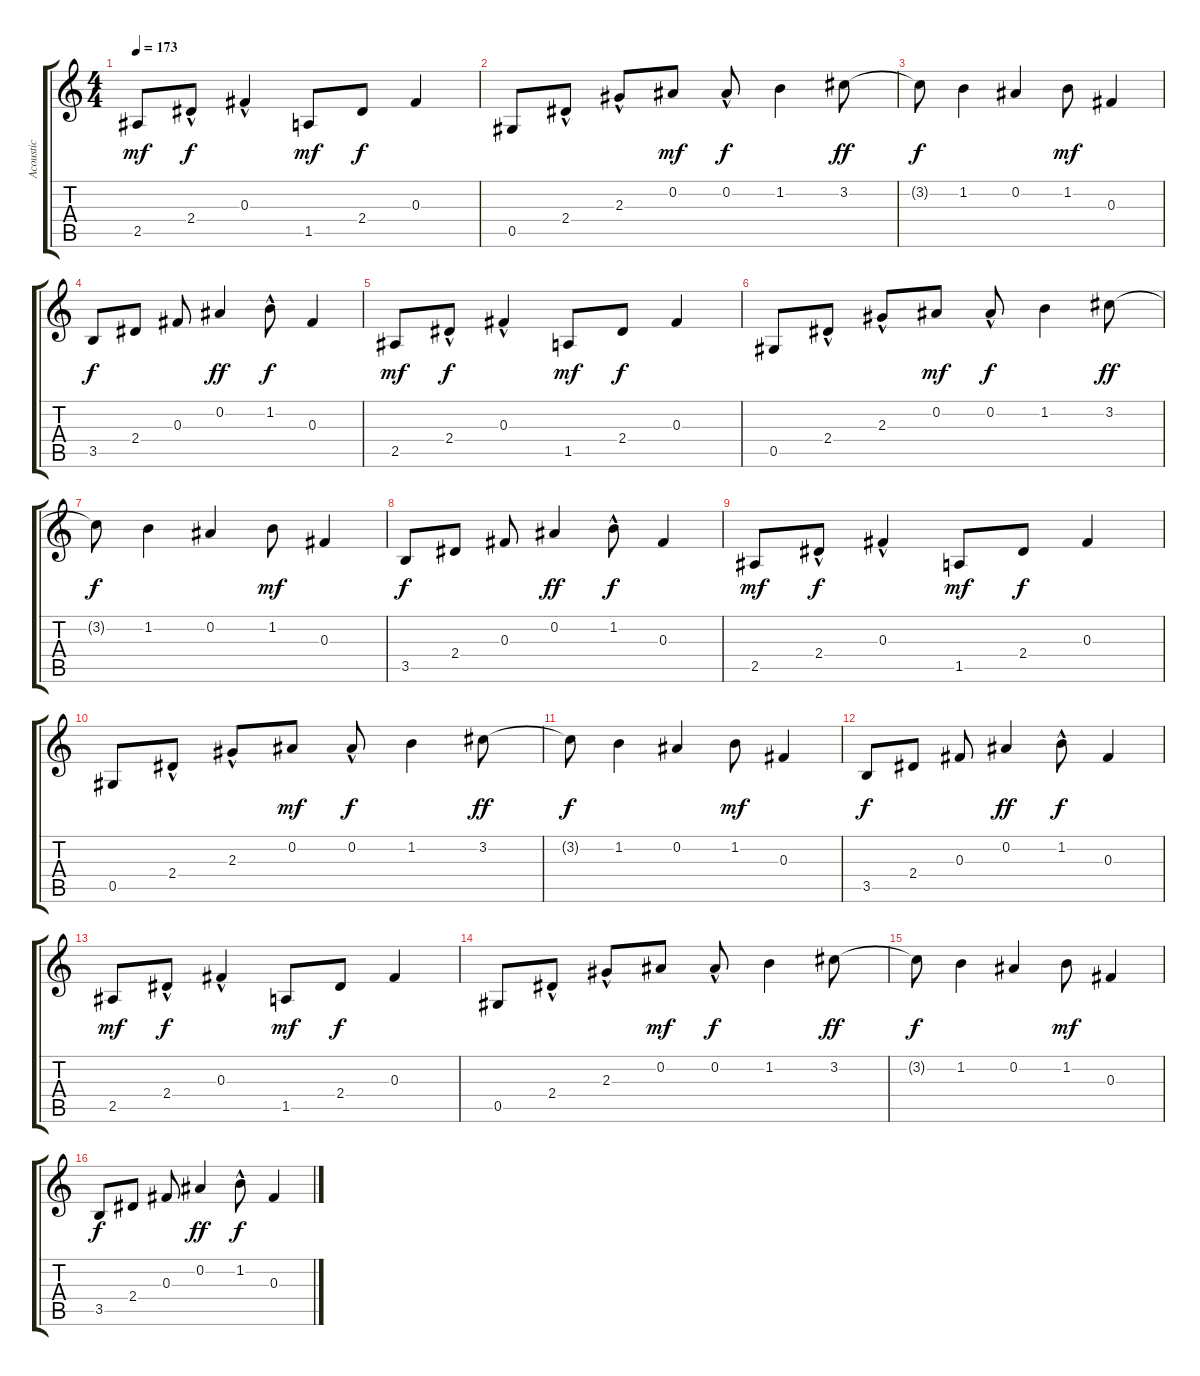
\track ("Acoustic " "Acoustic ") {instrument acousticguitarnylon}
\staff {score tabs}
\tuning (Eb4 Bb3 Gb3 Db3 Ab2 Eb2) {hide}
\ts (4 4)
\tempo 173
\clef g2
\ks c
2.5.8{dy mf} 2.4{hac}.8{dy f} 0.3{hac}.4 1.5.8{dy mf} 2.4.8{dy f} 0.3.4 |
0.5.8 2.4{hac}.8 2.3{hac}.8 0.2.8{dy mf} 0.2{hac}.8{dy f} 1.2.4 3.2.8{dy ff} |
3.2{t}.8{dy f} 1.2.4 0.2.4 1.2.8{dy mf} 0.3.4 |
3.5.8{dy f} 2.4.8 0.3.8 0.2.4{dy ff} 1.2{hac}.8{dy f} 0.3.4 |
2.5.8{dy mf} 2.4{hac}.8{dy f} 0.3{hac}.4 1.5.8{dy mf} 2.4.8{dy f} 0.3.4 |
0.5.8 2.4{hac}.8 2.3{hac}.8 0.2.8{dy mf} 0.2{hac}.8{dy f} 1.2.4 3.2.8{dy ff} |
3.2{t}.8{dy f} 1.2.4 0.2.4 1.2.8{dy mf} 0.3.4 |
3.5.8{dy f} 2.4.8 0.3.8 0.2.4{dy ff} 1.2{hac}.8{dy f} 0.3.4 |
2.5.8{dy mf} 2.4{hac}.8{dy f} 0.3{hac}.4 1.5.8{dy mf} 2.4.8{dy f} 0.3.4 |
0.5.8 2.4{hac}.8 2.3{hac}.8 0.2.8{dy mf} 0.2{hac}.8{dy f} 1.2.4 3.2.8{dy ff} |
3.2{t}.8{dy f} 1.2.4 0.2.4 1.2.8{dy mf} 0.3.4 |
3.5.8{dy f} 2.4.8 0.3.8 0.2.4{dy ff} 1.2{hac}.8{dy f} 0.3.4 |
2.5.8{dy mf} 2.4{hac}.8{dy f} 0.3{hac}.4 1.5.8{dy mf} 2.4.8{dy f} 0.3.4 |
0.5.8 2.4{hac}.8 2.3{hac}.8 0.2.8{dy mf} 0.2{hac}.8{dy f} 1.2.4 3.2.8{dy ff} |
3.2{t}.8{dy f} 1.2.4 0.2.4 1.2.8{dy mf} 0.3.4 |
3.5.8{dy f} 2.4.8 0.3.8 0.2.4{dy ff} 1.2{hac}.8{dy f} 0.3.4
